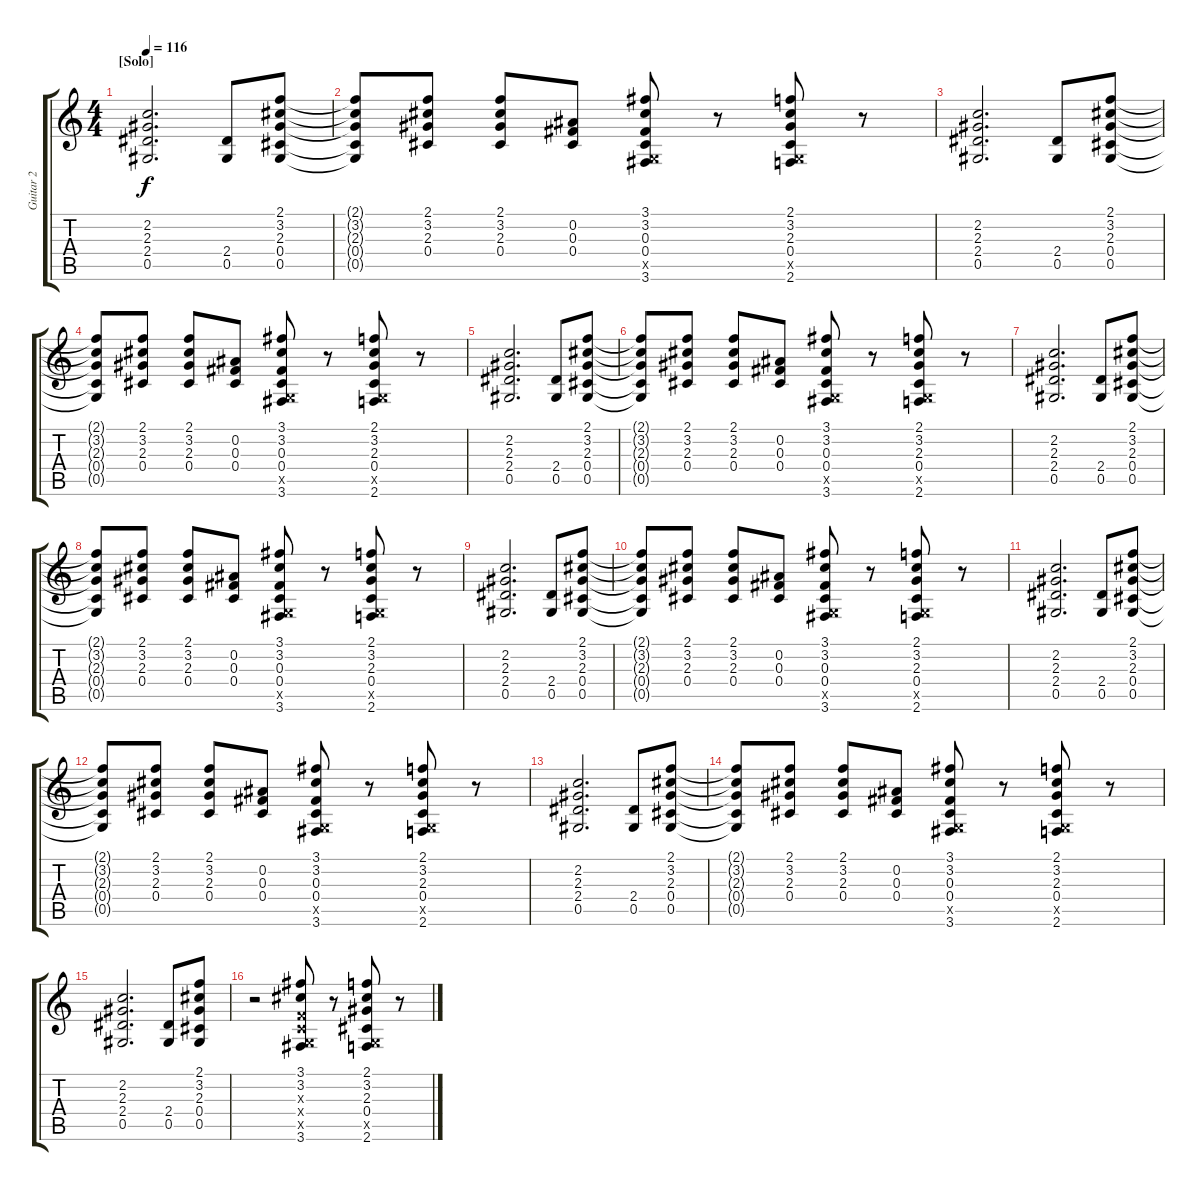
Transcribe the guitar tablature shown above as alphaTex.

\track ("Guitar 2" "Guitar 2") {instrument distortionguitar}
\staff {score tabs}
\tuning (Eb4 Bb3 Gb3 Db3 Ab2 Eb2) {hide}
\ts (4 4)
\section ("" "[Solo]")
\tempo 116
\clef g2
\ks c
(2.2 2.3 2.4 0.5).2{d dy f} (2.4 0.5).8 (2.1 3.2 2.3 0.4 0.5).8 |
(2.1{t} 3.2{t} 2.3{t} 0.4{t} 0.5{t}).8 (2.1 3.2 2.3 0.4).8 (2.1 3.2 2.3 0.4).8 (0.2 0.3 0.4).8 (3.1 3.2 0.3 0.4 -1.5{x} 3.6).8 r.8 (2.1 3.2 2.3 0.4 -1.5{x} 2.6).8 r.8 |
(2.2 2.3 2.4 0.5).2{d} (2.4 0.5).8 (2.1 3.2 2.3 0.4 0.5).8 |
(2.1{t} 3.2{t} 2.3{t} 0.4{t} 0.5{t}).8 (2.1 3.2 2.3 0.4).8 (2.1 3.2 2.3 0.4).8 (0.2 0.3 0.4).8 (3.1 3.2 0.3 0.4 -1.5{x} 3.6).8 r.8 (2.1 3.2 2.3 0.4 -1.5{x} 2.6).8 r.8 |
(2.2 2.3 2.4 0.5).2{d} (2.4 0.5).8 (2.1 3.2 2.3 0.4 0.5).8 |
(2.1{t} 3.2{t} 2.3{t} 0.4{t} 0.5{t}).8 (2.1 3.2 2.3 0.4).8 (2.1 3.2 2.3 0.4).8 (0.2 0.3 0.4).8 (3.1 3.2 0.3 0.4 -1.5{x} 3.6).8 r.8 (2.1 3.2 2.3 0.4 -1.5{x} 2.6).8 r.8 |
(2.2 2.3 2.4 0.5).2{d} (2.4 0.5).8 (2.1 3.2 2.3 0.4 0.5).8 |
(2.1{t} 3.2{t} 2.3{t} 0.4{t} 0.5{t}).8 (2.1 3.2 2.3 0.4).8 (2.1 3.2 2.3 0.4).8 (0.2 0.3 0.4).8 (3.1 3.2 0.3 0.4 -1.5{x} 3.6).8 r.8 (2.1 3.2 2.3 0.4 -1.5{x} 2.6).8 r.8 |
(2.2 2.3 2.4 0.5).2{d} (2.4 0.5).8 (2.1 3.2 2.3 0.4 0.5).8 |
(2.1{t} 3.2{t} 2.3{t} 0.4{t} 0.5{t}).8 (2.1 3.2 2.3 0.4).8 (2.1 3.2 2.3 0.4).8 (0.2 0.3 0.4).8 (3.1 3.2 0.3 0.4 -1.5{x} 3.6).8 r.8 (2.1 3.2 2.3 0.4 -1.5{x} 2.6).8 r.8 |
(2.2 2.3 2.4 0.5).2{d} (2.4 0.5).8 (2.1 3.2 2.3 0.4 0.5).8 |
(2.1{t} 3.2{t} 2.3{t} 0.4{t} 0.5{t}).8 (2.1 3.2 2.3 0.4).8 (2.1 3.2 2.3 0.4).8 (0.2 0.3 0.4).8 (3.1 3.2 0.3 0.4 -1.5{x} 3.6).8 r.8 (2.1 3.2 2.3 0.4 -1.5{x} 2.6).8 r.8 |
(2.2 2.3 2.4 0.5).2{d} (2.4 0.5).8 (2.1 3.2 2.3 0.4 0.5).8 |
(2.1{t} 3.2{t} 2.3{t} 0.4{t} 0.5{t}).8 (2.1 3.2 2.3 0.4).8 (2.1 3.2 2.3 0.4).8 (0.2 0.3 0.4).8 (3.1 3.2 0.3 0.4 -1.5{x} 3.6).8 r.8 (2.1 3.2 2.3 0.4 -1.5{x} 2.6).8 r.8 |
(2.2 2.3 2.4 0.5).2{d} (2.4 0.5).8 (2.1 3.2 2.3 0.4 0.5).8 |
r.2 (3.1 3.2 -1.3{x} -1.4{x} -1.5{x} 3.6).8 r.8 (2.1 3.2 2.3 0.4 -1.5{x} 2.6).8 r.8
